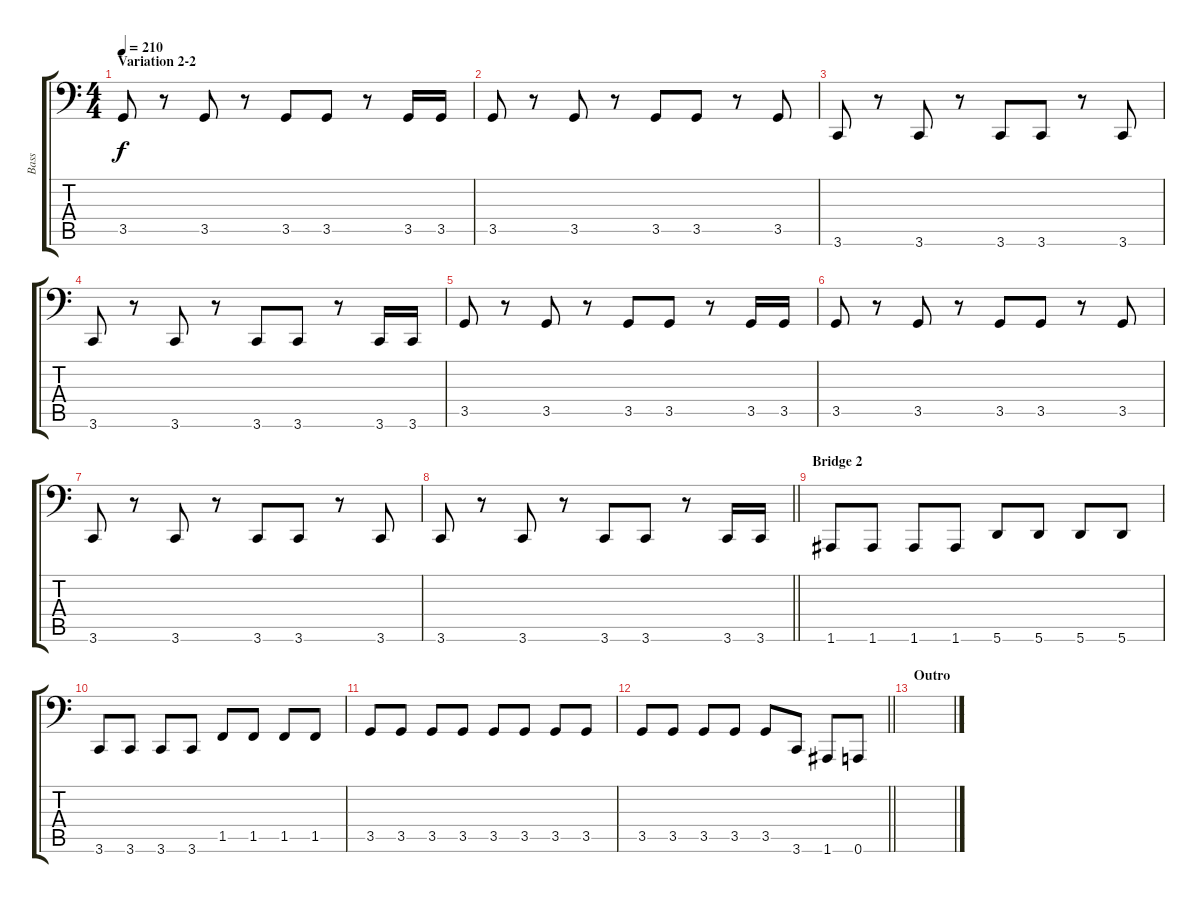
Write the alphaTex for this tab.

\track ("Bass" "Bass") {instrument electricbasspick}
\staff {score tabs}
\tuning (C3 G2 D2 A1 E1 A0) {hide}
\ts (4 4)
\section ("" "Variation 2-2")
\tempo 210
\clef f4
\ks c
3.5.8{dy f} r.8 3.5.8 r.8 3.5.8 3.5.8 r.8 3.5.16 3.5.16 |
3.5.8 r.8 3.5.8 r.8 3.5.8 3.5.8 r.8 3.5.8 |
3.6.8 r.8 3.6.8 r.8 3.6.8 3.6.8 r.8 3.6.8 |
3.6.8 r.8 3.6.8 r.8 3.6.8 3.6.8 r.8 3.6.16 3.6.16 |
3.5.8 r.8 3.5.8 r.8 3.5.8 3.5.8 r.8 3.5.16 3.5.16 |
3.5.8 r.8 3.5.8 r.8 3.5.8 3.5.8 r.8 3.5.8 |
3.6.8 r.8 3.6.8 r.8 3.6.8 3.6.8 r.8 3.6.8 |
\barLineRight lightlight
3.6.8 r.8 3.6.8 r.8 3.6.8 3.6.8 r.8 3.6.16 3.6.16 |
\section ("" "Bridge 2")
1.6.8 1.6.8 1.6.8 1.6.8 5.6.8 5.6.8 5.6.8 5.6.8 |
3.6.8 3.6.8 3.6.8 3.6.8 1.5.8 1.5.8 1.5.8 1.5.8 |
3.5.8 3.5.8 3.5.8 3.5.8 3.5.8 3.5.8 3.5.8 3.5.8 |
\barLineRight lightlight
3.5.8 3.5.8 3.5.8 3.5.8 3.5.8 3.6.8 1.6.8 0.6.8 |
\section ("" "Outro")
